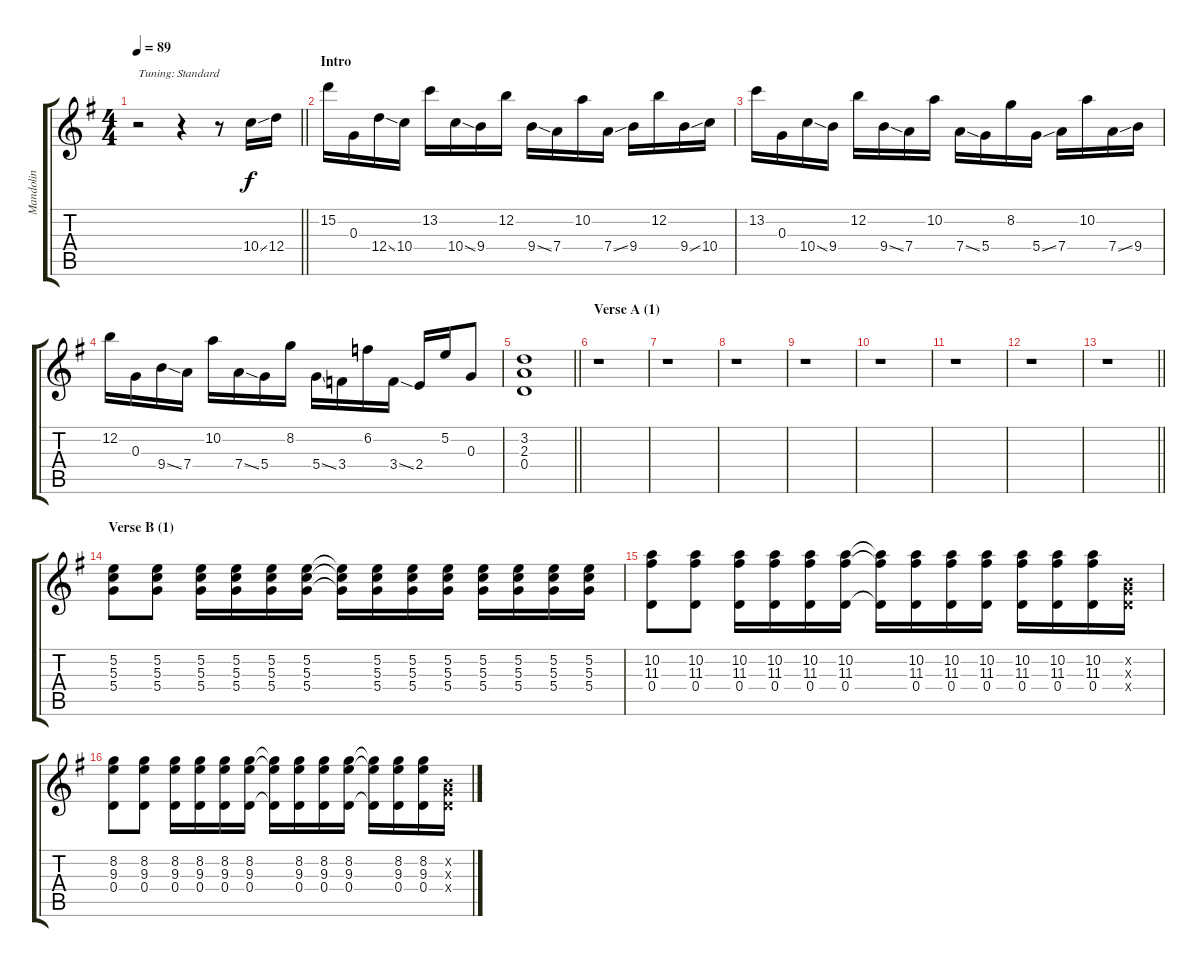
\track ("Mandolin" "Mandolin") {instrument acousticguitarsteel}
\staff {score tabs}
\tuning (E4 B3 G3 D3 A2 E2) {hide}
\ts (4 4)
\tempo 89
\clef g2
\barLineRight lightlight
\ks g
r.2{txt "Tuning: Standard" dy f instrument acousticguitarsteel} r.4 r.8 10.4{ss}.16 12.4.16 |
\section ("" "Intro")
15.2.16 0.3.16 12.4{ss}.16 10.4.16 13.2.16 10.4{ss}.16 9.4.16 12.2.16 9.4{ss}.16 7.4.16 10.2.16 7.4{ss}.16 9.4.16 12.2.16 9.4{ss}.16 10.4.16 |
13.2.16 0.3.16 10.4{ss}.16 9.4.16 12.2.16 9.4{ss}.16 7.4.16 10.2.16 7.4{ss}.16 5.4.16 8.2.16 5.4{ss}.16 7.4.16 10.2.16 7.4{ss}.16 9.4.16 |
12.2.16 0.3.16 9.4{ss}.16 7.4.16 10.2.16 7.4{ss}.16 5.4.16 8.2.16 5.4{ss}.16 3.4.16 6.2.16 3.4{ss}.16 2.4.16 5.2.16 0.3.8 |
\barLineRight lightlight
(3.2 2.3 0.4).1 |
\section ("" "Verse A (1)")
r.1 |
r.1 |
r.1 |
r.1 |
r.1 |
r.1 |
r.1 |
\barLineRight lightlight
r.1 |
\section ("" "Verse B (1)")
(5.2 5.3 5.4).8 (5.2 5.3 5.4).8 (5.2 5.3 5.4).16 (5.2 5.3 5.4).16 (5.2 5.3 5.4).16 (5.2 5.3 5.4).16 (5.2{t} 5.3{t} 5.4{t}).16 (5.2 5.3 5.4).16 (5.2 5.3 5.4).16 (5.2 5.3 5.4).16 (5.2 5.3 5.4).16 (5.2 5.3 5.4).16 (5.2 5.3 5.4).16 (5.2 5.3 5.4).16 |
(10.2 11.3 0.4).8 (10.2 11.3 0.4).8 (10.2 11.3 0.4).16 (10.2 11.3 0.4).16 (10.2 11.3 0.4).16 (10.2 11.3 0.4).16 (10.2{t} 11.3{t} 0.4{t}).16 (10.2 11.3 0.4).16 (10.2 11.3 0.4).16 (10.2 11.3 0.4).16 (10.2 11.3 0.4).16 (10.2 11.3 0.4).16 (10.2 11.3 0.4).16 (0.2{x} 0.3{x} 0.4{x}).16 |
(8.2 9.3 0.4).8 (8.2 9.3 0.4).8 (8.2 9.3 0.4).16 (8.2 9.3 0.4).16 (8.2 9.3 0.4).16 (8.2 9.3 0.4).16 (8.2{t} 9.3{t} 0.4{t}).16 (8.2 9.3 0.4).16 (8.2 9.3 0.4).16 (8.2 9.3 0.4).16 (8.2{t} 9.3{t} 0.4{t}).16 (8.2 9.3 0.4).16 (8.2 9.3 0.4).16 (0.2{x} 0.3{x} 0.4{x}).16
